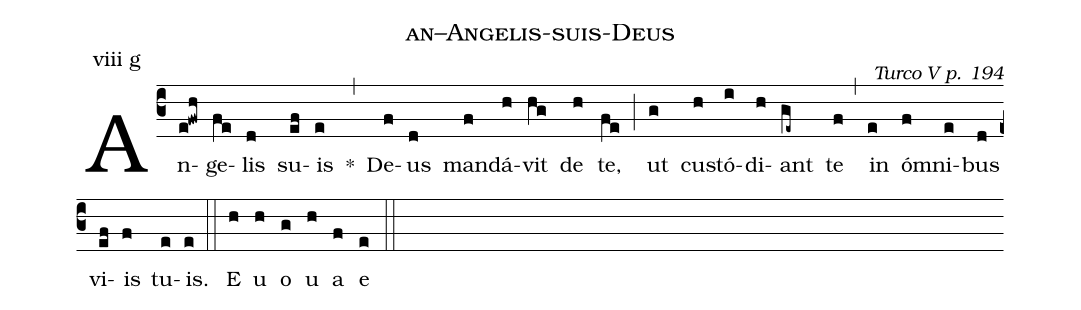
name: an--Angelis-suis-Deus ;
commentary: Turco V p. 194;
annotation: viii g;
%%
(c3)An(e!fwh)ge(fe)lis(d) su(ef)is(e) *(,) De(f)us(d) man(f)dá(h)vit(hg) de(h) te,(fe) (;) ut(g) cu(h)stó(i)di(h)ant(ge~) te(f) (,) in(e) ó(f)mni(e)bus(d) vi(ef)is(f) tu(e)is.(e) (::) E(h) u(h) o(g) u(h) a(f) e(e) (::)
